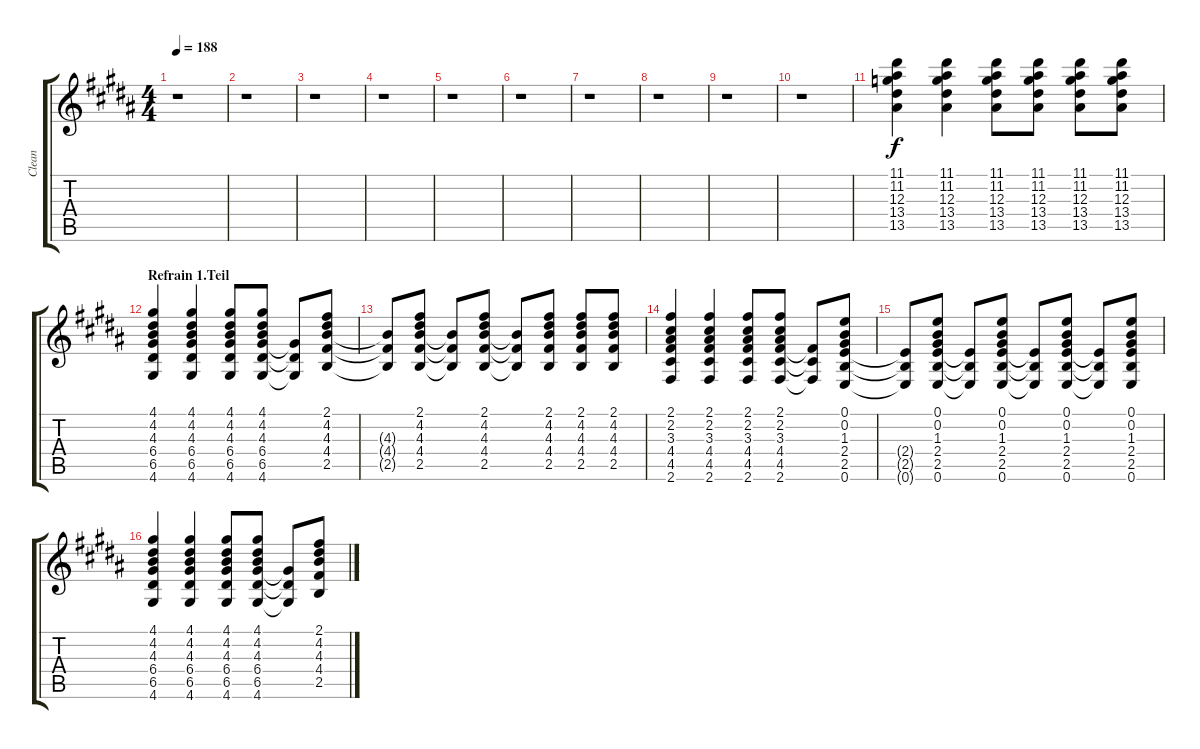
\track ("Clean" "Clean") {instrument electricguitarclean}
\staff {score tabs}
\tuning (E4 B3 G3 D3 A2 E2) {hide}
\ts (4 4)
\tempo 188
\clef g2
\ks b
r.1{dy f} |
r.1 |
r.1 |
r.1 |
r.1 |
r.1 |
r.1 |
r.1 |
r.1 |
r.1 |
(11.1 11.2 12.3 13.4 13.5).4 (11.1 11.2 12.3 13.4 13.5).4 (11.1 11.2 12.3 13.4 13.5).8 (11.1 11.2 12.3 13.4 13.5).8 (11.1 11.2 12.3 13.4 13.5).8 (11.1 11.2 12.3 13.4 13.5).8 |
\section ("" "Refrain 1.Teil")
(4.1 4.2 4.3 6.4 6.5 4.6).4 (4.1 4.2 4.3 6.4 6.5 4.6).4 (4.1 4.2 4.3 6.4 6.5 4.6).8 (4.1 4.2 4.3 6.4 6.5 4.6).8 (6.4{t} 6.5{t} 4.6{t}).8 (2.1 4.2 4.3 4.4 2.5).8 |
(4.3{t} 4.4{t} 2.5{t}).8 (2.1 4.2 4.3 4.4 2.5).8 (4.3{t} 4.4{t} 2.5{t}).8 (2.1 4.2 4.3 4.4 2.5).8 (4.3{t} 4.4{t} 2.5{t}).8 (2.1 4.2 4.3 4.4 2.5).8 (2.1 4.2 4.3 4.4 2.5).8 (2.1 4.2 4.3 4.4 2.5).8 |
(2.1 2.2 3.3 4.4 4.5 2.6).4 (2.1 2.2 3.3 4.4 4.5 2.6).4 (2.1 2.2 3.3 4.4 4.5 2.6).8 (2.1 2.2 3.3 4.4 4.5 2.6).8 (4.4{t} 4.5{t} 2.6{t}).8 (0.1 0.2 1.3 2.4 2.5 0.6).8 |
(2.4{t} 2.5{t} 0.6{t}).8 (0.1 0.2 1.3 2.4 2.5 0.6).8 (2.4{t} 2.5{t} 0.6{t}).8 (0.1 0.2 1.3 2.4 2.5 0.6).8 (2.4{t} 2.5{t} 0.6{t}).8 (0.1 0.2 1.3 2.4 2.5 0.6).8 (2.4{t} 2.5{t} 0.6{t}).8 (0.1 0.2 1.3 2.4 2.5 0.6).8 |
(4.1 4.2 4.3 6.4 6.5 4.6).4 (4.1 4.2 4.3 6.4 6.5 4.6).4 (4.1 4.2 4.3 6.4 6.5 4.6).8 (4.1 4.2 4.3 6.4 6.5 4.6).8 (6.4{t} 6.5{t} 4.6{t}).8 (2.1 4.2 4.3 4.4 2.5).8
